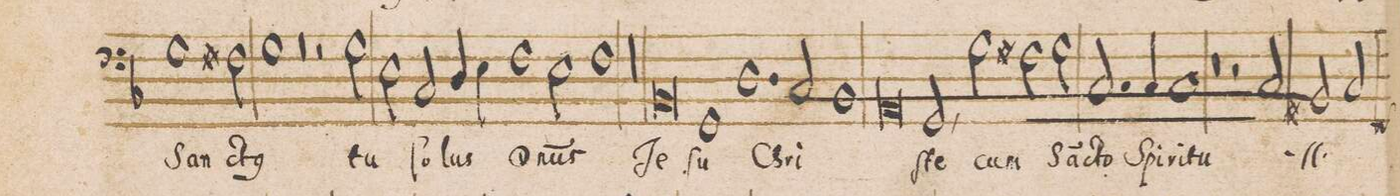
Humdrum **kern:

**kern	**text
*I"BASVS	*
*clefF4	*
*k[b-]	*
*met(C|)	*
*M2/1	*
1G\	San-
=80-	=80-
2F#X\	-ct(us)
1G	.
=81-	=81-
0r	.
=82-	=82-
2r	.
2G\	tu
2E\	ſo-
2C/	-lus
=83-	=83-
4D/	.
4E\	.
1F	D(o-
2E\	-mi)-
=84-	=84-
1F	-nus
1r	.
=85-	=85-
0r	.
=86-	=86-
1r	.
0BB-	Je-
=87-	=87-
1GG	-ſu
=88-	=88-
1.D	Chri-
2C/	.
=89-	=89-
1BB-	.
0AA	.
=90-	=90-
2GG,/	-ſte
2G\	cum
=91-	=91-
2F#X\	Sa(n)-
2G\	-cto
2.C/	Spi-
4C/	-ri-
=92-	=92-
1C	-tu
1r	.
=93-	=93-
1r	.
2r	.
2C/	/cum
=94-	=94-
2BBn/	Sa(n)-
*custos:FF	*
2C/	-cto
*-	*-
